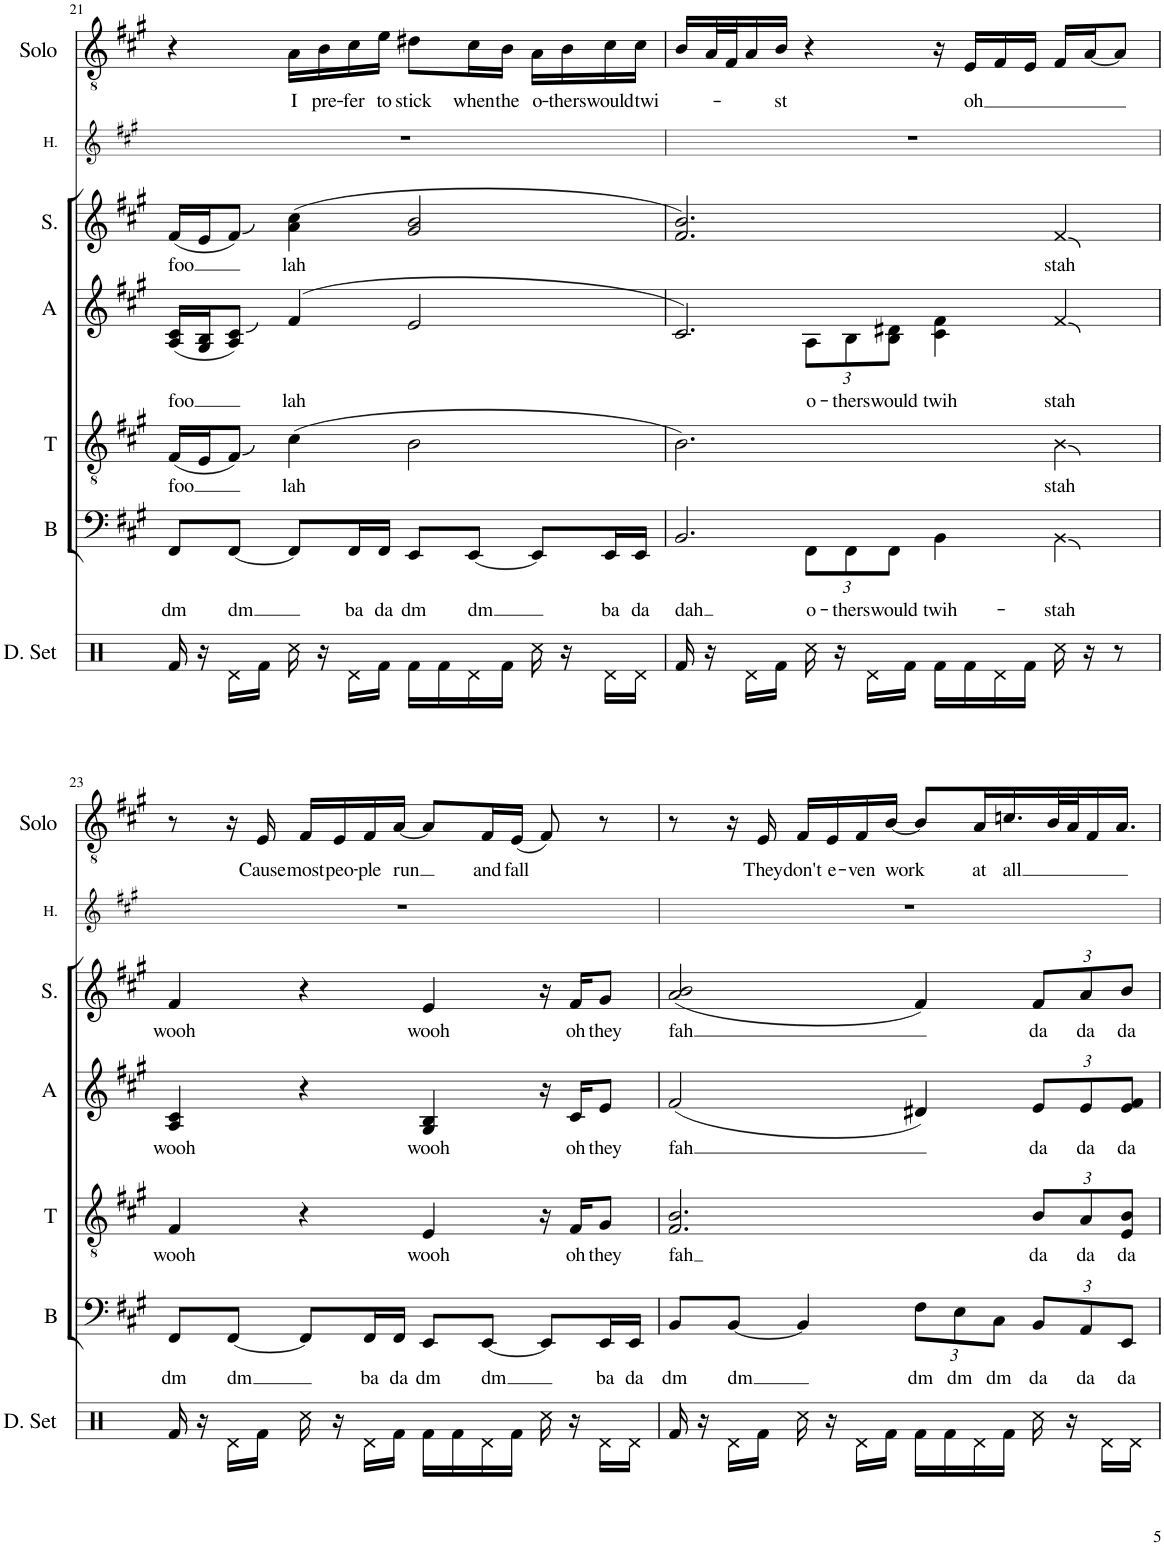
**kern	**kern	**text	**kern	**text	**kern	**text	**kern	**text	**kern	**kern	**text
*part7	*part6	*part6	*part5	*part5	*part4	*part4	*part3	*part3	*part2	*part1	*part1
*staff7	*staff6	*staff6	*staff5	*staff5	*staff4	*staff4	*staff3	*staff3	*staff2	*staff1	*staff1
*I"Drumset	*I"Bass	*	*I"Tenor	*	*I"Alto	*	*I"Soprano	*	*I"Harmony	*I"Solo	*
*I'D. Set	*I'B	*	*I'T	*	*I'A	*	*I'S.	*	*I'H.	*I'Solo	*
!!LO:PB:g=z
*clefX	*clefF4	*	*clefGv2	*	*clefG2	*	*clefG2	*	*clefG2	*clefGv2	*
*k[]	*k[f#c#g#]	*	*k[f#c#g#]	*	*k[f#c#g#]	*	*k[f#c#g#]	*	*k[f#c#g#]	*k[f#c#g#]	*
*M4/4	*M4/4	*	*M4/4	*	*M4/4	*	*M4/4	*	*M4/4	*M4/4	*
=21	=21	=21	=21	=21	=21	=21	=21	=21	=21	=21	=21
!	!	!LO:LY:b	!	!LO:LY:b	!	!LO:LY:b	!	!LO:LY:b	!	!	!
16Rf/	8FF#/L	dm	(16F#/LL	foo	(16A/ 16c#/LL	foo	(16f#/LL	foo	1r	4r	.
16r	.	.	16E/J	.	16G#/ 16B/J	.	16e/J	.	.	.	.
!	!	!LO:LY:b	!	!	!	!	!	!	!	!	!
16Rd\LL	[8FF#/J	dm	8F#/J)	.	8A/ 8c#/J)	.	8f#/J)	.	.	.	.
16Rf\JJ	.	.	.	.	.	.	.	.	.	.	.
!	!	!	!	!LO:LY:b	!	!LO:LY:b	!	!LO:LY:b	!	!	!LO:LY:b
16Rcc\	8FF#/L]	.	(4c#\	lah	(4f#/	lah	(4a\ 4cc#\	lah	.	16A\LL	I
!	!	!	!	!	!	!	!	!	!	!	!LO:LY:b
16r	.	.	.	.	.	.	.	.	.	16B\	pre-
!	!	!LO:LY:b	!	!	!	!	!	!	!	!	!LO:LY:b
16Rd\LL	16FF#/L	ba	.	.	.	.	.	.	.	16c#\	-fer
!	!	!LO:LY:b	!	!	!	!	!	!	!	!	!LO:LY:b
16Rf\JJ	16FF#/JJ	da	.	.	.	.	.	.	.	16e\JJ	to
!	!	!LO:LY:b	!	!	!	!	!	!	!	!	!LO:LY:b
16Rf\LL	8EE/L	dm	2B\	.	2e/	.	2g#/ 2b/	.	.	8d#X\L	stick
16Rf\	.	.	.	.	.	.	.	.	.	.	.
!	!	!LO:LY:b	!	!	!	!	!	!	!	!	!LO:LY:b
16Rd\	[8EE/J	dm	.	.	.	.	.	.	.	16c#\L	when
!	!	!	!	!	!	!	!	!	!	!	!LO:LY:b
16Rf\JJ	.	.	.	.	.	.	.	.	.	16B\JJ	the
!	!	!	!	!	!	!	!	!	!	!	!LO:LY:b
16Rcc\	8EE/L]	.	.	.	.	.	.	.	.	16A\LL	o-
!	!	!	!	!	!	!	!	!	!	!	!LO:LY:b
16r	.	.	.	.	.	.	.	.	.	16B\	-thers
!	!	!LO:LY:b	!	!	!	!	!	!	!	!	!LO:LY:b
16Rd\LL	16EE/L	ba	.	.	.	.	.	.	.	16c#\	would
!	!	!LO:LY:b	!	!	!	!	!	!	!	!	!LO:LY:b
16Rd\JJ	16EE/JJ	da	.	.	.	.	.	.	.	16c#\JJ	twi-
=22	=22	=22	=22	=22	=22	=22	=22	=22	=22	=22	=22
!	!	!LO:LY:b	!	!	!	!	!	!	!	!	!
*	*^	*	*	*	*^	*	*	*	*	*	*
16Rf/	2.BB/	4ryy	dah	2.B\)	.	2.c#/)	4ryy	.	2.f#/ 2.b/)	.	1r	16B/LL	.
16r	.	.	.	.	.	.	.	.	.	.	.	32A/L	.
.	.	.	.	.	.	.	.	.	.	.	.	32F#/J	.
16Rd\LL	.	.	.	.	.	.	.	.	.	.	.	16A/	.
!	!	!	!	!	!	!	!	!	!	!	!	!	!LO:LY:b
16Rf\JJ	.	.	.	.	.	.	.	.	.	.	.	16B/JJ	-st
*	*	*Xbrackettup	*	*	*	*	*	*	*	*	*	*	*
!	!	!	!LO:LY:b	!	!	!	!	!	!	!	!	!	!
*	*	*	*	*	*	*	*Xbrackettup	*	*	*	*	*	*
!	!	!	!	!	!	!	!	!LO:LY:b	!	!	!	!	!
16Rcc\	.	12FF#\L	o-	.	.	.	12A\L	o-	.	.	.	4r	.
16r	.	.	.	.	.	.	.	.	.	.	.	.	.
!	!	!	!LO:LY:b	!	!	!	!	!LO:LY:b	!	!	!	!	!
.	.	12FF#\	-thers	.	.	.	12B\	-thers	.	.	.	.	.
16Rd\LL	.	.	.	.	.	.	.	.	.	.	.	.	.
!	!	!	!LO:LY:b	!	!	!	!	!LO:LY:b	!	!	!	!	!
.	.	12FF#\J	would	.	.	.	12B\ 12d#X\J	would	.	.	.	.	.
16Rf\JJ	.	.	.	.	.	.	.	.	.	.	.	.	.
!	!	!	!LO:LY:b	!	!	!	!	!LO:LY:b	!	!	!	!	!
16Rf\LL	.	4BB\	twih-	.	.	.	4c#\ 4f#\	twih-	.	.	.	16r	.
!	!	!	!	!	!	!	!	!	!	!	!	!	!LO:LY:b
16Rf\	.	.	.	.	.	.	.	.	.	.	.	16E/LL	oh
16Rd\	.	.	.	.	.	.	.	.	.	.	.	16F#/	.
16Rf\JJ	.	.	.	.	.	.	.	.	.	.	.	16E/JJ	.
!	!	!	!LO:LY:b	!	!LO:LY:b	!	!	!LO:LY:b	!	!LO:LY:b	!	!	!
16Rcc\	4ryy	4BB\	-stah	4B\	stah	4f#/	4ryy	stah	4f#/	stah	.	16F#/LL	.
16r	.	.	.	.	.	.	.	.	.	.	.	[16A/J	.
8r	.	.	.	.	.	.	.	.	.	.	.	8A/J]	.
*	*v	*v	*	*	*	*v	*v	*	*	*	*	*	*
!!LO:LB:g=z
=23	=23	=23	=23	=23	=23	=23	=23	=23	=23	=23	=23
!	!	!LO:LY:b	!	!LO:LY:b	!	!LO:LY:b	!	!LO:LY:b	!	!	!
16Rf/	8FF#/L	dm	4F#/	wooh	4A/ 4c#/	wooh	4f#/	wooh	1r	8r	.
16r	.	.	.	.	.	.	.	.	.	.	.
!	!	!LO:LY:b	!	!	!	!	!	!	!	!	!
16Rd\LL	[8FF#/J	dm	.	.	.	.	.	.	.	16r	.
!	!	!	!	!	!	!	!	!	!	!	!LO:LY:b
16Rf\JJ	.	.	.	.	.	.	.	.	.	16E/	Cause
!	!	!	!	!	!	!	!	!	!	!	!LO:LY:b
16Rcc\	8FF#/L]	.	4r	.	4r	.	4r	.	.	16F#/LL	most
!	!	!	!	!	!	!	!	!	!	!	!LO:LY:b
16r	.	.	.	.	.	.	.	.	.	16E/	peo-
!	!	!LO:LY:b	!	!	!	!	!	!	!	!	!LO:LY:b
16Rd\LL	16FF#/L	ba	.	.	.	.	.	.	.	16F#/	-ple
!	!	!LO:LY:b	!	!	!	!	!	!	!	!	!LO:LY:b
16Rf\JJ	16FF#/JJ	da	.	.	.	.	.	.	.	[16A/JJ	run
!	!	!LO:LY:b	!	!LO:LY:b	!	!LO:LY:b	!	!LO:LY:b	!	!	!
16Rf\LL	8EE/L	dm	4E/	wooh	4G#/ 4B/	wooh	4e/	wooh	.	8A/L]	.
16Rf\	.	.	.	.	.	.	.	.	.	.	.
!	!	!LO:LY:b	!	!	!	!	!	!	!	!	!LO:LY:b
16Rd\	[8EE/J	dm	.	.	.	.	.	.	.	16F#/L	and
!	!	!	!	!	!	!	!	!	!	!	!LO:LY:b
16Rf\JJ	.	.	.	.	.	.	.	.	.	(16E/JJ	fall
16Rcc\	8EE/L]	.	16r	.	16r	.	16r	.	.	8F#/)	.
!	!	!	!	!LO:LY:b	!	!LO:LY:b	!	!LO:LY:b	!	!	!
16r	.	.	16F#/KL	oh	16c#/KL	oh	16f#/KL	oh	.	.	.
!	!	!LO:LY:b	!	!LO:LY:b	!	!LO:LY:b	!	!LO:LY:b	!	!	!
16Rd\LL	16EE/L	ba	8G#/J	they	8e/J	they	8g#/J	they	.	8r	.
!	!	!LO:LY:b	!	!	!	!	!	!	!	!	!
16Rd\JJ	16EE/JJ	da	.	.	.	.	.	.	.	.	.
=24	=24	=24	=24	=24	=24	=24	=24	=24	=24	=24	=24
!	!	!LO:LY:b	!	!LO:LY:b	!	!LO:LY:b	!	!LO:LY:b	!	!	!
16Rf/	8BB/L	dm	2.F#/ 2.B/	fah	(2f#/	fah	(2a/ 2b/	fah	1r	8r	.
16r	.	.	.	.	.	.	.	.	.	.	.
!	!	!LO:LY:b	!	!	!	!	!	!	!	!	!
16Rd\LL	[8BB/J	dm	.	.	.	.	.	.	.	16r	.
!	!	!	!	!	!	!	!	!	!	!	!LO:LY:b
16Rf\JJ	.	.	.	.	.	.	.	.	.	16E/	They
!	!	!	!	!	!	!	!	!	!	!	!LO:LY:b
16Rcc\	4BB/]	.	.	.	.	.	.	.	.	16F#/LL	don't
!	!	!	!	!	!	!	!	!	!	!	!LO:LY:b
16r	.	.	.	.	.	.	.	.	.	16E/	e-
!	!	!	!	!	!	!	!	!	!	!	!LO:LY:b
16Rd\LL	.	.	.	.	.	.	.	.	.	16F#/	-ven
!	!	!	!	!	!	!	!	!	!	!	!LO:LY:b
16Rf\JJ	.	.	.	.	.	.	.	.	.	[16B/JJ	work
!	!	!LO:LY:b	!	!	!	!	!	!	!	!	!
16Rf\LL	12F#\L	dm	.	.	4d#X/)	.	4f#/)	.	.	8B/L]	.
16Rf\	.	.	.	.	.	.	.	.	.	.	.
!	!	!LO:LY:b	!	!	!	!	!	!	!	!	!
.	12E\	dm	.	.	.	.	.	.	.	.	.
!	!	!	!	!	!	!	!	!	!	!	!LO:LY:b
16Rd\	.	.	.	.	.	.	.	.	.	16A/L	at
!	!	!LO:LY:b	!	!	!	!	!	!	!	!	!
.	12C#\J	dm	.	.	.	.	.	.	.	.	.
!	!	!	!	!	!	!	!	!	!	!	!LO:LY:b
16Rf\JJ	.	.	.	.	.	.	.	.	.	16.cn/	all
!	!	!LO:LY:b	!	!	!	!	!	!	!	!	!
*	*	*	*Xbrackettup	*	*	*	*	*	*	*	*
!	!	!	!	!LO:LY:b	!	!LO:LY:b	!	!	!	!	!
*	*	*	*	*	*	*	*Xbrackettup	*	*	*	*
!	!	!	!	!	!	!	!	!LO:LY:b	!	!	!
16Rcc\	12BB/L	da	12B/L	da	12e/L	da	12f#/L	da	.	.	.
.	.	.	.	.	.	.	.	.	.	32B/L	.
16r	.	.	.	.	.	.	.	.	.	32A/J	.
!	!	!LO:LY:b	!	!LO:LY:b	!	!LO:LY:b	!	!LO:LY:b	!	!	!
.	12AA/	da	12A/	da	12e/	da	12a/	da	.	.	.
.	.	.	.	.	.	.	.	.	.	16F#/	.
16Rd\LL	.	.	.	.	.	.	.	.	.	.	.
.	.	.	.	.	.	.	.	.	.	16.A/JJ	.
!	!	!LO:LY:b	!	!LO:LY:b	!	!LO:LY:b	!	!LO:LY:b	!	!	!
.	12EE/J	da	12E/ 12B/J	da	12e/ 12f#/J	da	12b/J	da	.	.	.
16Rd\JJ	.	.	.	.	.	.	.	.	.	.	.
=	=	=	=	=	=	=	=	=	=	=	=
*-	*-	*-	*-	*-	*-	*-	*-	*-	*-	*-	*-
